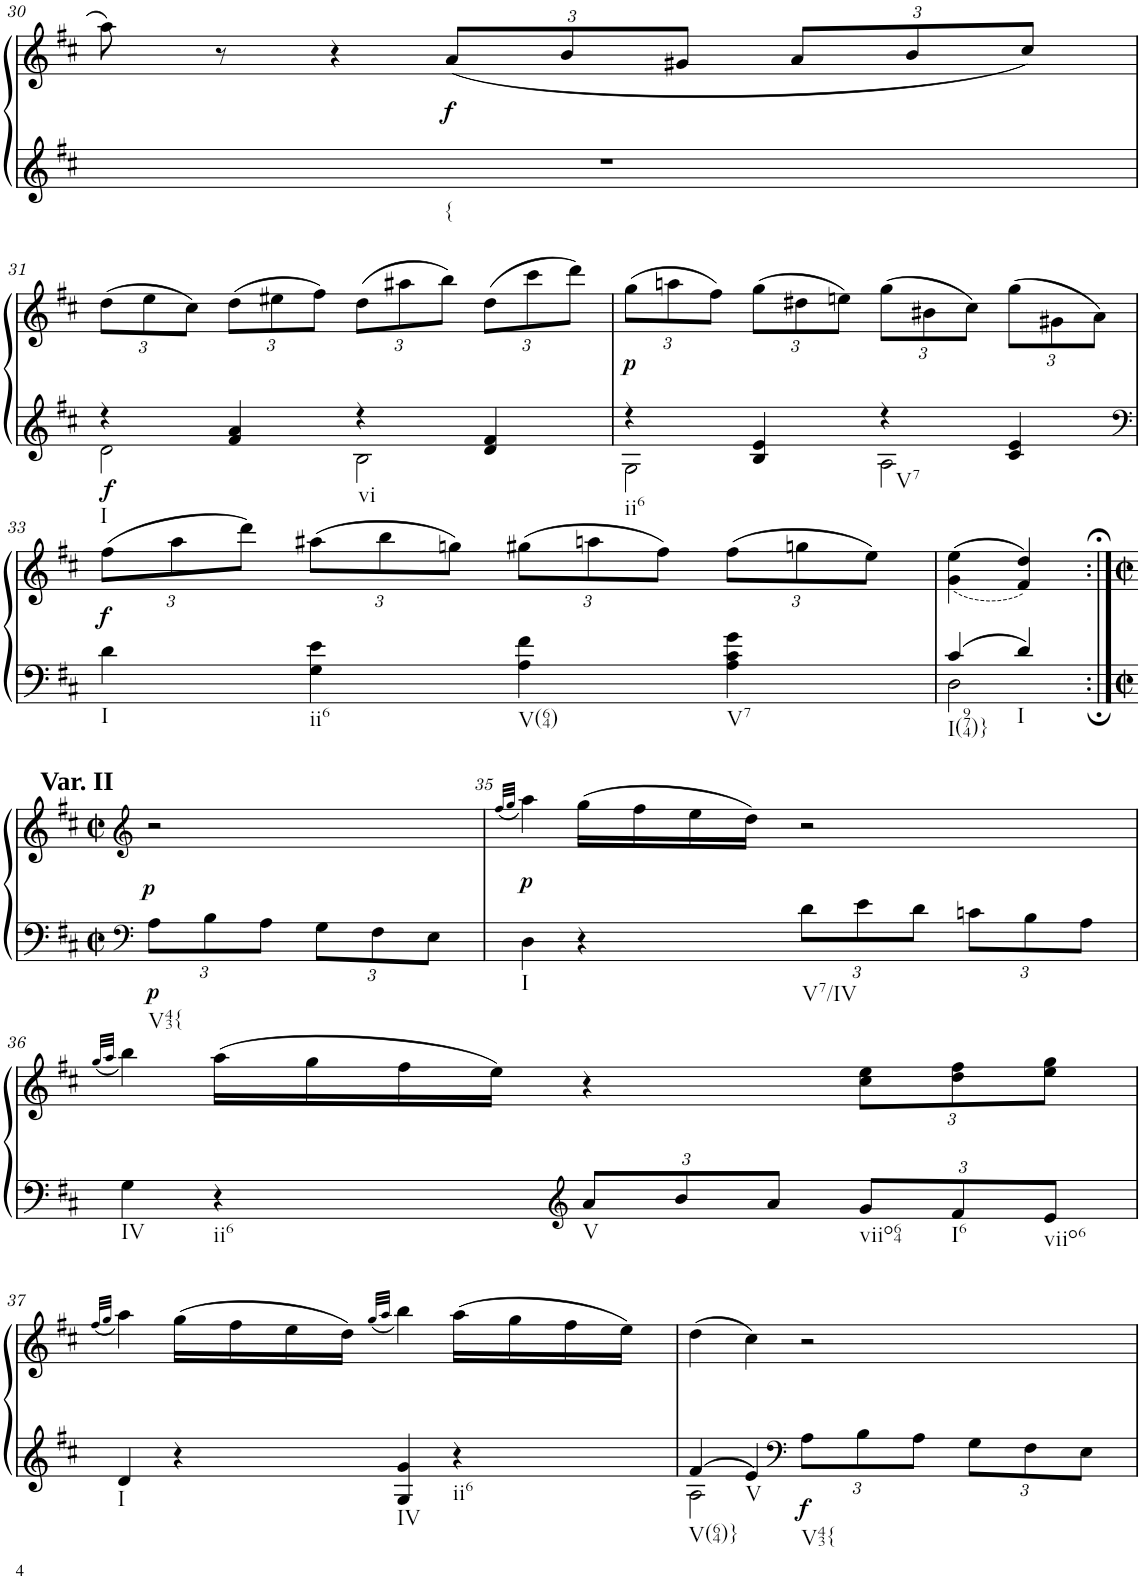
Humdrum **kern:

**kern	**kern	**dynam
*part1	*part1	*part1
*staff2	*staff1	*staff1/2
*I"unbenannt2	*	*
!!LO:PB:g=z
*clefG2	*clefG2	*
*k[f#c#]	*k[f#c#]	*
*M2/2	*M2/2	*
*met(c|)	*met(c|)	*
=30	=30	=30
!LO:TX:b:t={	!	!
1r	8aa\	.
.	8r	.
.	4r	.
*	*Xbrackettup	*
!	!	!LO:DY:b
.	(12a/L	f
.	12b/	.
.	12g#X/J	.
.	12a/L	.
.	12b/	.
.	12cc#/J)	.
!!LO:LB:g=z
=31	=31	=31
*^	*	*
!LO:TX:b:t=I	!	!	!
!	!	!	!LO:DY:b=2
4r	2d\	(12dd\L	f
.	.	12ee\	.
.	.	12cc#\J)	.
4f#/ 4a/	.	(12dd\L	.
.	.	12ee#X\	.
.	.	12ff#\J)	.
!LO:TX:b:t=vi	!	!	!
4r	2B\	(12dd\L	.
.	.	12aa#X\	.
.	.	12bb\J)	.
4d/ 4f#/	.	(12dd\L	.
.	.	12ccc#\	.
.	.	12ddd\J)	.
=32	=32	=32	=32
!LO:TX:b:t=ii6	!	!	!
!	!	!	!LO:DY:b
4r	2G\	(12gg\L	p
.	.	12aan\	.
.	.	12ff#\J)	.
4B/ 4e/	.	(12gg\L	.
.	.	12dd#X\	.
.	.	12een\J)	.
!LO:TX:b:t=V7	!	!	!
4r	2A\	(12gg\L	.
.	.	12b#X\	.
.	.	12cc#\J)	.
4c#/ 4e/	.	(12gg\L	.
.	.	12g#X\	.
.	.	12a\J)	.
*v	*v	*	*
!!LO:LB:g=z
=33	=33	=33
*clefF4	*	*
!LO:TX:b:t=I	!	!
!	!	!LO:DY:b
4d\	(12ff#\L	f
.	12aa\	.
.	12ddd\J)	.
!LO:TX:b:t=ii6	!	!
4G\ 4e\	(12aa#X\L	.
.	12bb\	.
.	12ggn\J)	.
!LO:TX:b:t=V(64)	!	!
4A\ 4f#\	(12gg#X\L	.
.	12aan\	.
.	12ff#\J)	.
!LO:TX:b:t=V7	!	!
4A\ 4c#\ 4g\	(12ff#\L	.
.	12ggn\	.
.	12ee\J)	.
=34	=34	=34
*^	*	*
!LO:TX:b:t=I(974)}	!	!	!
4c#/	2D\	(<(4g\ 4ee\	.
!LO:TX:b:t=I	!	!	!
4d/	.	4f#/ 4dd/))	.
*v	*v	*	*
!!LO:LB:g=z
=34X4:|!	=34X4:|!	=34X4:|!
*clefF4	*clefG2	*
*M2/2	*M2/2	*
*met(c|)	*met(c|)	*
*Xbrackettup	*	*
!	!LO:TX:a:B:t=Var. II	!
!LO:TX:b:t=V43{	!	!
!	!	!LO:DY:a=2
!	!	!LO:DY:n=1:b=2
12A\L	2r	p p
12B\	.	.
12A\J	.	.
12G\L	.	.
12F#\	.	.
12E\J	.	.
=35	=35	=35
.	(32qff#/LLL	.
.	32qgg/JJJ	.
!LO:TX:b:t=I	!	!
!	!	!LO:DY:b
4D\	4aa\)	p
4r	(16gg\LL	.
.	16ff#\	.
.	16ee\	.
.	16dd\JJ)	.
!LO:TX:b:t=V7/IV	!	!
12d\L	2r	.
12e\	.	.
12d\J	.	.
12cn\L	.	.
12B\	.	.
12A\J	.	.
!!LO:LB:g=z
=36	=36	=36
.	(32qgg/LLL	.
.	32qaa/JJJ	.
!LO:TX:b:t=IV	!	!
4G\	4bb\)	.
!LO:TX:b:t=ii6	!	!
4r	(16aa\LL	.
.	16gg\	.
.	16ff#\	.
.	16ee\JJ)	.
*clefG2	*	*
!LO:TX:b:t=V	!	!
12a/L	4r	.
12b/	.	.
12a/J	.	.
!LO:TX:b:t=viio64	!	!
12g/L	12cc#\ 12ee\L	.
!LO:TX:b:t=I6	!	!
12f#/	12dd\ 12ff#\	.
!LO:TX:b:t=viio6	!	!
12e/J	12ee\ 12gg\J	.
!!LO:LB:g=z
=37	=37	=37
.	(32qff#/LLL	.
.	32qgg/JJJ	.
!LO:TX:b:t=I	!	!
4d/	4aa\)	.
4r	(16gg\LL	.
.	16ff#\	.
.	16ee\	.
.	16dd\JJ)	.
.	(32qgg/LLL	.
.	32qaa/JJJ	.
!LO:TX:b:t=IV	!	!
4G/ 4g/	4bb\)	.
!LO:TX:b:t=ii6	!	!
4r	(16aa\LL	.
.	16gg\	.
.	16ff#\	.
.	16ee\JJ)	.
=38	=38	=38
*^	*	*
!LO:TX:b:t=V(64)}	!	!	!
4f#/	2A\	(4dd\	.
!LO:TX:b:t=V	!	!	!
4e/	.	4cc#\)	.
*clefF4	*	*	*
!LO:TX:b:t=V43{	!	!	!
!	!	!	!LO:DY:b=2
12A\L	2ryy	2r	f
12B\	.	.	.
12A\J	.	.	.
12G\L	.	.	.
12F#\	.	.	.
12E\J	.	.	.
*v	*v	*	*
=	=	=
*-	*-	*-
